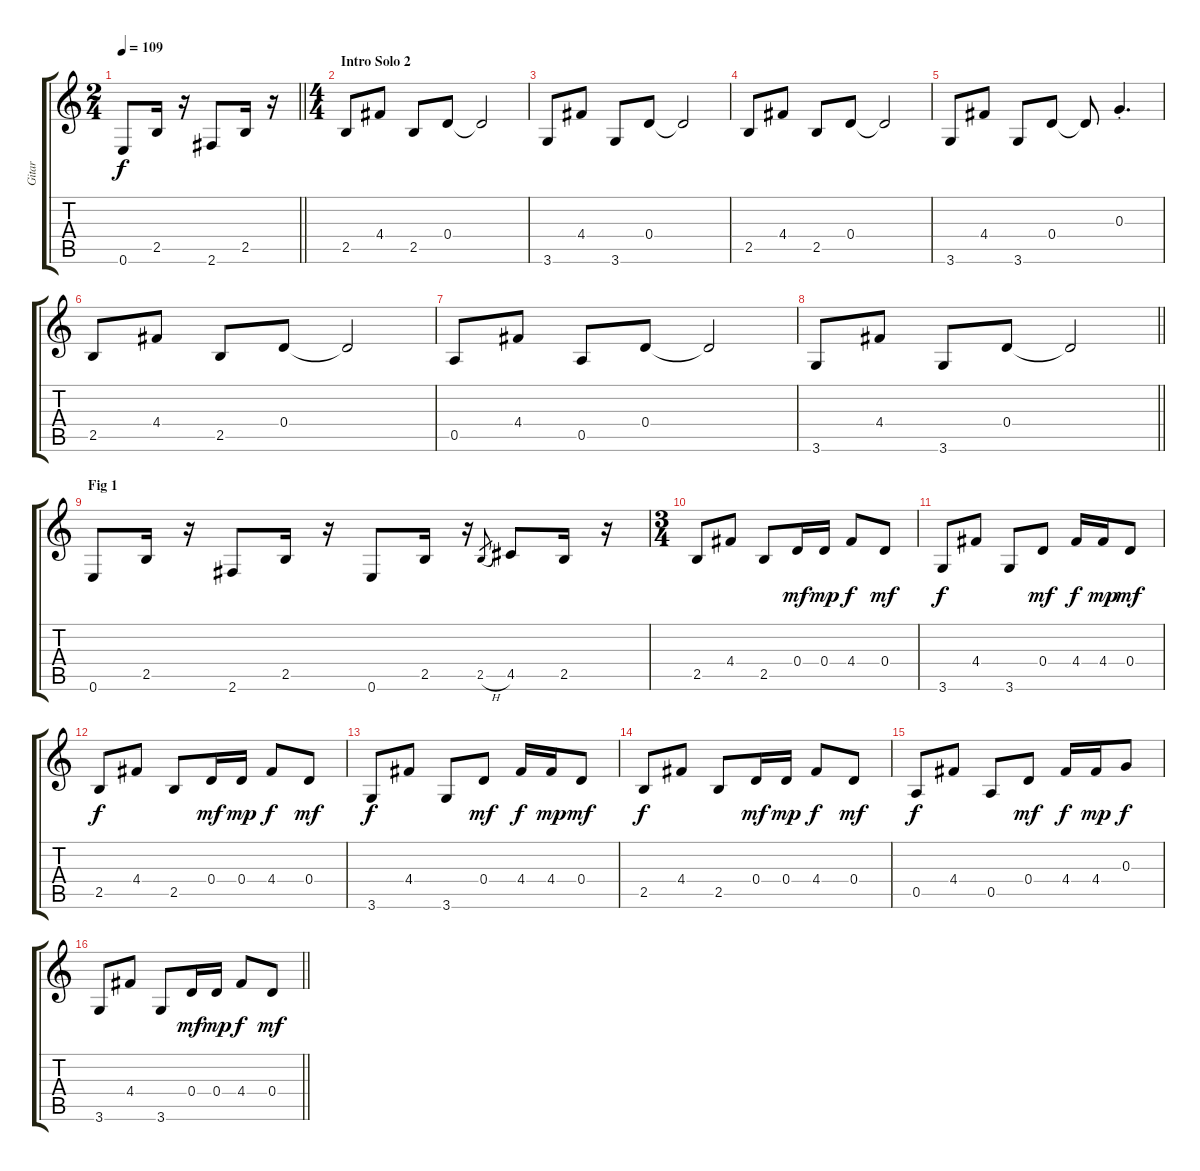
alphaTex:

\track ("Gitar" "Gitar") {instrument electricguitarclean}
\staff {score tabs}
\tuning (E4 B3 G3 D3 A2 E2) {hide}
\ts (2 4)
\section ("" "")
\tempo 109
\clef g2
\barLineRight lightlight
\ks c
0.6.8{dy f} 2.5.16 r.16 2.6.8 2.5.16 r.16 |
\ts (4 4)
\section ("" "Intro Solo 2")
2.5.8 4.4.8 2.5.8 0.4.8 0.4{t}.2 |
3.6.8 4.4.8 3.6.8 0.4.8 0.4{t}.2 |
2.5.8 4.4.8 2.5.8 0.4.8 0.4{t}.2 |
3.6.8 4.4.8 3.6.8 0.4.8 0.4{t}.8 0.3{st}.4{d} |
2.5.8 4.4.8 2.5.8 0.4.8 0.4{t}.2 |
0.5.8 4.4.8 0.5.8 0.4.8 0.4{t}.2 |
\barLineRight lightlight
3.6.8 4.4.8 3.6.8 0.4.8 0.4{t}.2 |
\section ("" "Fig 1")
0.6.8 2.5.16 r.16 2.6.8 2.5.16 r.16 0.6.8 2.5.16 r.16 2.5{h}.8{gr} 4.5.8 2.5.16 r.16 |
\ts (3 4)
2.5.8 4.4.8 2.5.8 0.4.16{dy mf} 0.4.16{dy mp} 4.4.8{dy f} 0.4.8{dy mf} |
3.6.8{dy f} 4.4.8 3.6.8 0.4.8{dy mf} 4.4.16{dy f} 4.4.16{dy mp} 0.4.8{dy mf} |
2.5.8{dy f} 4.4.8 2.5.8 0.4.16{dy mf} 0.4.16{dy mp} 4.4.8{dy f} 0.4.8{dy mf} |
3.6.8{dy f} 4.4.8 3.6.8 0.4.8{dy mf} 4.4.16{dy f} 4.4.16{dy mp} 0.4.8{dy mf} |
2.5.8{dy f} 4.4.8 2.5.8 0.4.16{dy mf} 0.4.16{dy mp} 4.4.8{dy f} 0.4.8{dy mf} |
0.5.8{dy f} 4.4.8 0.5.8 0.4.8{dy mf} 4.4.16{dy f} 4.4.16{dy mp} 0.3.8{dy f} |
\barLineRight lightlight
3.6.8 4.4.8 3.6.8 0.4.16{dy mf} 0.4.16{dy mp} 4.4.8{dy f} 0.4.8{dy mf}
